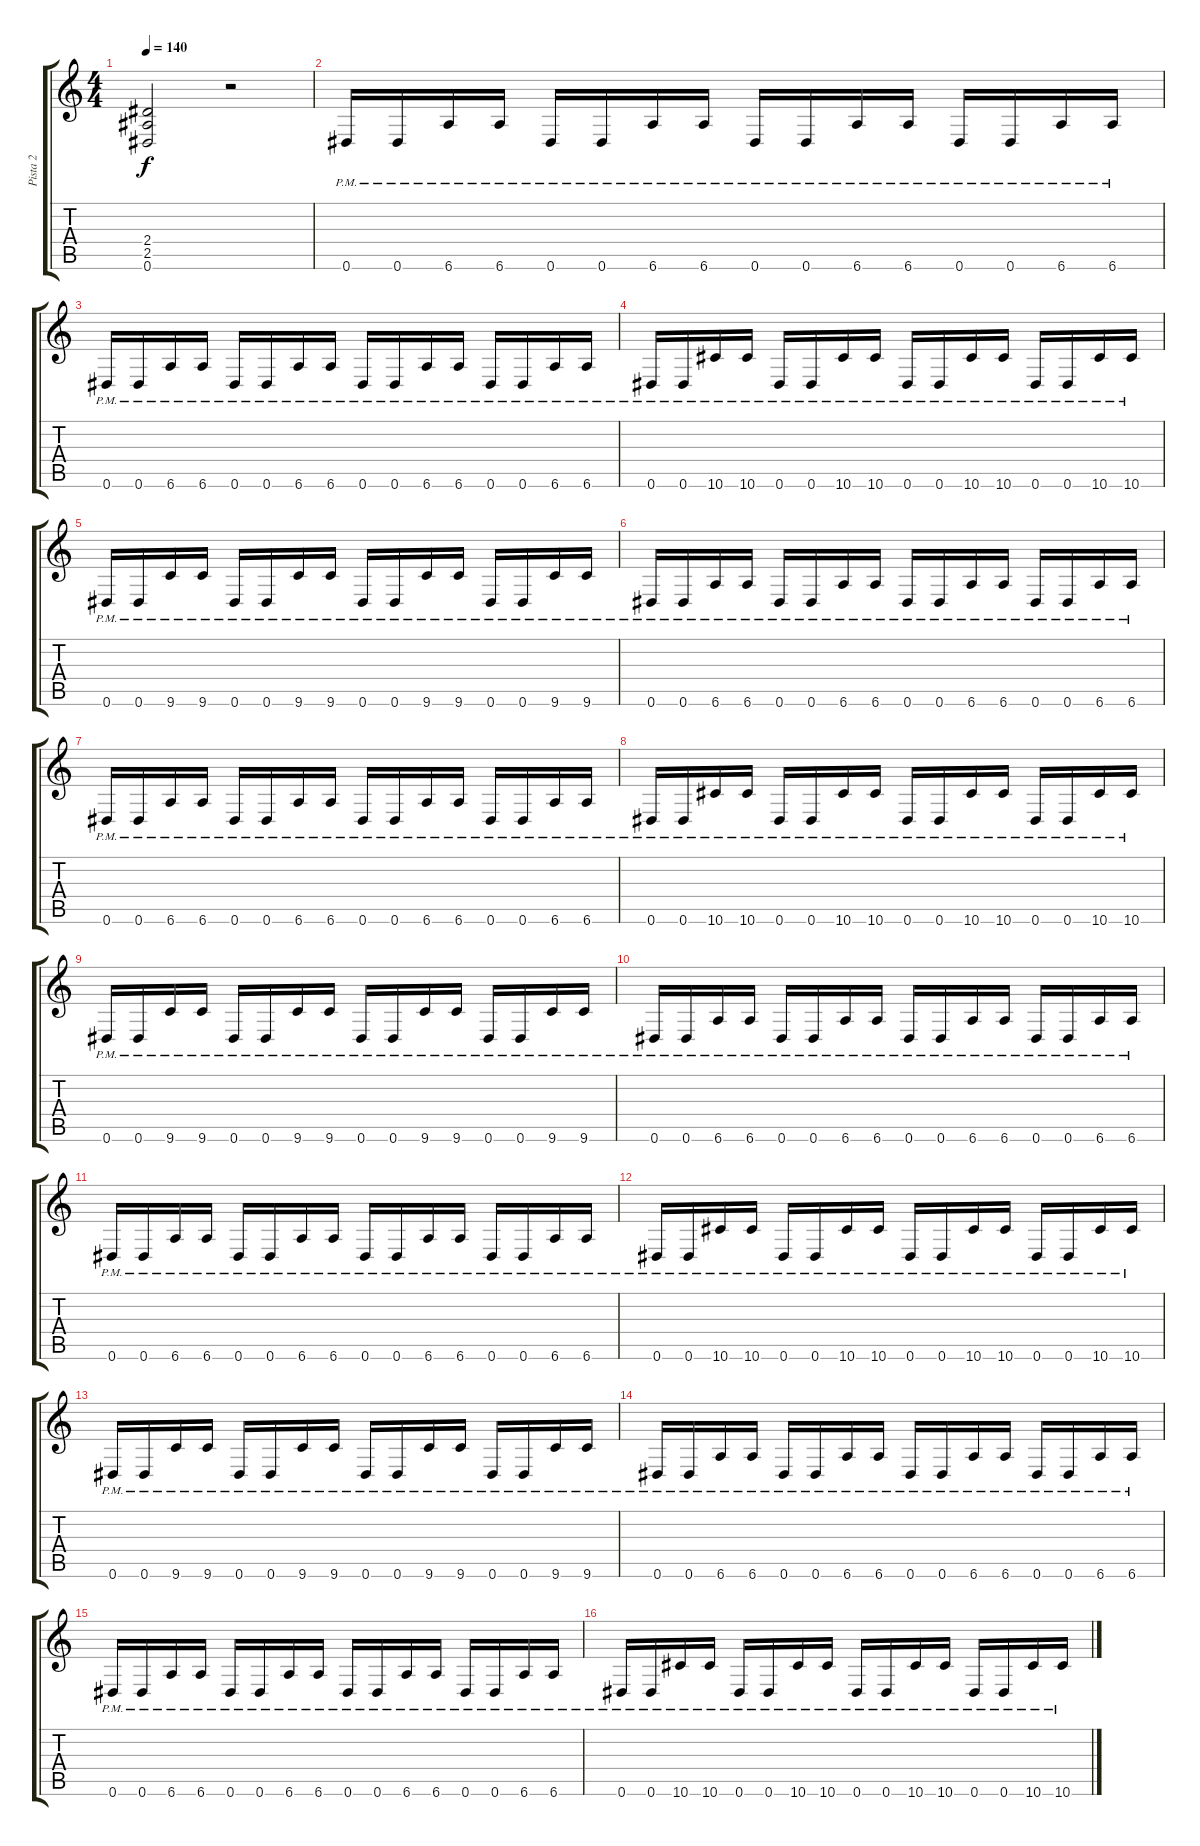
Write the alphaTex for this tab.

\track ("Pista 2" "Pista 2") {instrument overdrivenguitar}
\staff {score tabs}
\tuning (Eb4 Bb3 Gb3 Db3 Ab2 Eb2) {hide}
\ts (4 4)
\tempo 140
\clef g2
\ks c
(2.4 2.5 0.6).2{dy f} r.2 |
0.6{pm}.16 0.6{pm}.16 6.6{pm}.16 6.6{pm}.16 0.6{pm}.16 0.6{pm}.16 6.6{pm}.16 6.6{pm}.16 0.6{pm}.16 0.6{pm}.16 6.6{pm}.16 6.6{pm}.16 0.6{pm}.16 0.6{pm}.16 6.6{pm}.16 6.6{pm}.16 |
0.6{pm}.16 0.6{pm}.16 6.6{pm}.16 6.6{pm}.16 0.6{pm}.16 0.6{pm}.16 6.6{pm}.16 6.6{pm}.16 0.6{pm}.16 0.6{pm}.16 6.6{pm}.16 6.6{pm}.16 0.6{pm}.16 0.6{pm}.16 6.6{pm}.16 6.6{pm}.16 |
0.6{pm}.16 0.6{pm}.16 10.6{pm}.16 10.6{pm}.16 0.6{pm}.16 0.6{pm}.16 10.6{pm}.16 10.6{pm}.16 0.6{pm}.16 0.6{pm}.16 10.6{pm}.16 10.6{pm}.16 0.6{pm}.16 0.6{pm}.16 10.6{pm}.16 10.6{pm}.16 |
0.6{pm}.16 0.6{pm}.16 9.6{pm}.16 9.6{pm}.16 0.6{pm}.16 0.6{pm}.16 9.6{pm}.16 9.6{pm}.16 0.6{pm}.16 0.6{pm}.16 9.6{pm}.16 9.6{pm}.16 0.6{pm}.16 0.6{pm}.16 9.6{pm}.16 9.6{pm}.16 |
0.6{pm}.16 0.6{pm}.16 6.6{pm}.16 6.6{pm}.16 0.6{pm}.16 0.6{pm}.16 6.6{pm}.16 6.6{pm}.16 0.6{pm}.16 0.6{pm}.16 6.6{pm}.16 6.6{pm}.16 0.6{pm}.16 0.6{pm}.16 6.6{pm}.16 6.6{pm}.16 |
0.6{pm}.16 0.6{pm}.16 6.6{pm}.16 6.6{pm}.16 0.6{pm}.16 0.6{pm}.16 6.6{pm}.16 6.6{pm}.16 0.6{pm}.16 0.6{pm}.16 6.6{pm}.16 6.6{pm}.16 0.6{pm}.16 0.6{pm}.16 6.6{pm}.16 6.6{pm}.16 |
0.6{pm}.16 0.6{pm}.16 10.6{pm}.16 10.6{pm}.16 0.6{pm}.16 0.6{pm}.16 10.6{pm}.16 10.6{pm}.16 0.6{pm}.16 0.6{pm}.16 10.6{pm}.16 10.6{pm}.16 0.6{pm}.16 0.6{pm}.16 10.6{pm}.16 10.6{pm}.16 |
0.6{pm}.16 0.6{pm}.16 9.6{pm}.16 9.6{pm}.16 0.6{pm}.16 0.6{pm}.16 9.6{pm}.16 9.6{pm}.16 0.6{pm}.16 0.6{pm}.16 9.6{pm}.16 9.6{pm}.16 0.6{pm}.16 0.6{pm}.16 9.6{pm}.16 9.6{pm}.16 |
0.6{pm}.16 0.6{pm}.16 6.6{pm}.16 6.6{pm}.16 0.6{pm}.16 0.6{pm}.16 6.6{pm}.16 6.6{pm}.16 0.6{pm}.16 0.6{pm}.16 6.6{pm}.16 6.6{pm}.16 0.6{pm}.16 0.6{pm}.16 6.6{pm}.16 6.6{pm}.16 |
0.6{pm}.16 0.6{pm}.16 6.6{pm}.16 6.6{pm}.16 0.6{pm}.16 0.6{pm}.16 6.6{pm}.16 6.6{pm}.16 0.6{pm}.16 0.6{pm}.16 6.6{pm}.16 6.6{pm}.16 0.6{pm}.16 0.6{pm}.16 6.6{pm}.16 6.6{pm}.16 |
0.6{pm}.16 0.6{pm}.16 10.6{pm}.16 10.6{pm}.16 0.6{pm}.16 0.6{pm}.16 10.6{pm}.16 10.6{pm}.16 0.6{pm}.16 0.6{pm}.16 10.6{pm}.16 10.6{pm}.16 0.6{pm}.16 0.6{pm}.16 10.6{pm}.16 10.6{pm}.16 |
0.6{pm}.16 0.6{pm}.16 9.6{pm}.16 9.6{pm}.16 0.6{pm}.16 0.6{pm}.16 9.6{pm}.16 9.6{pm}.16 0.6{pm}.16 0.6{pm}.16 9.6{pm}.16 9.6{pm}.16 0.6{pm}.16 0.6{pm}.16 9.6{pm}.16 9.6{pm}.16 |
0.6{pm}.16 0.6{pm}.16 6.6{pm}.16 6.6{pm}.16 0.6{pm}.16 0.6{pm}.16 6.6{pm}.16 6.6{pm}.16 0.6{pm}.16 0.6{pm}.16 6.6{pm}.16 6.6{pm}.16 0.6{pm}.16 0.6{pm}.16 6.6{pm}.16 6.6{pm}.16 |
0.6{pm}.16 0.6{pm}.16 6.6{pm}.16 6.6{pm}.16 0.6{pm}.16 0.6{pm}.16 6.6{pm}.16 6.6{pm}.16 0.6{pm}.16 0.6{pm}.16 6.6{pm}.16 6.6{pm}.16 0.6{pm}.16 0.6{pm}.16 6.6{pm}.16 6.6{pm}.16 |
0.6{pm}.16 0.6{pm}.16 10.6{pm}.16 10.6{pm}.16 0.6{pm}.16 0.6{pm}.16 10.6{pm}.16 10.6{pm}.16 0.6{pm}.16 0.6{pm}.16 10.6{pm}.16 10.6{pm}.16 0.6{pm}.16 0.6{pm}.16 10.6{pm}.16 10.6{pm}.16
